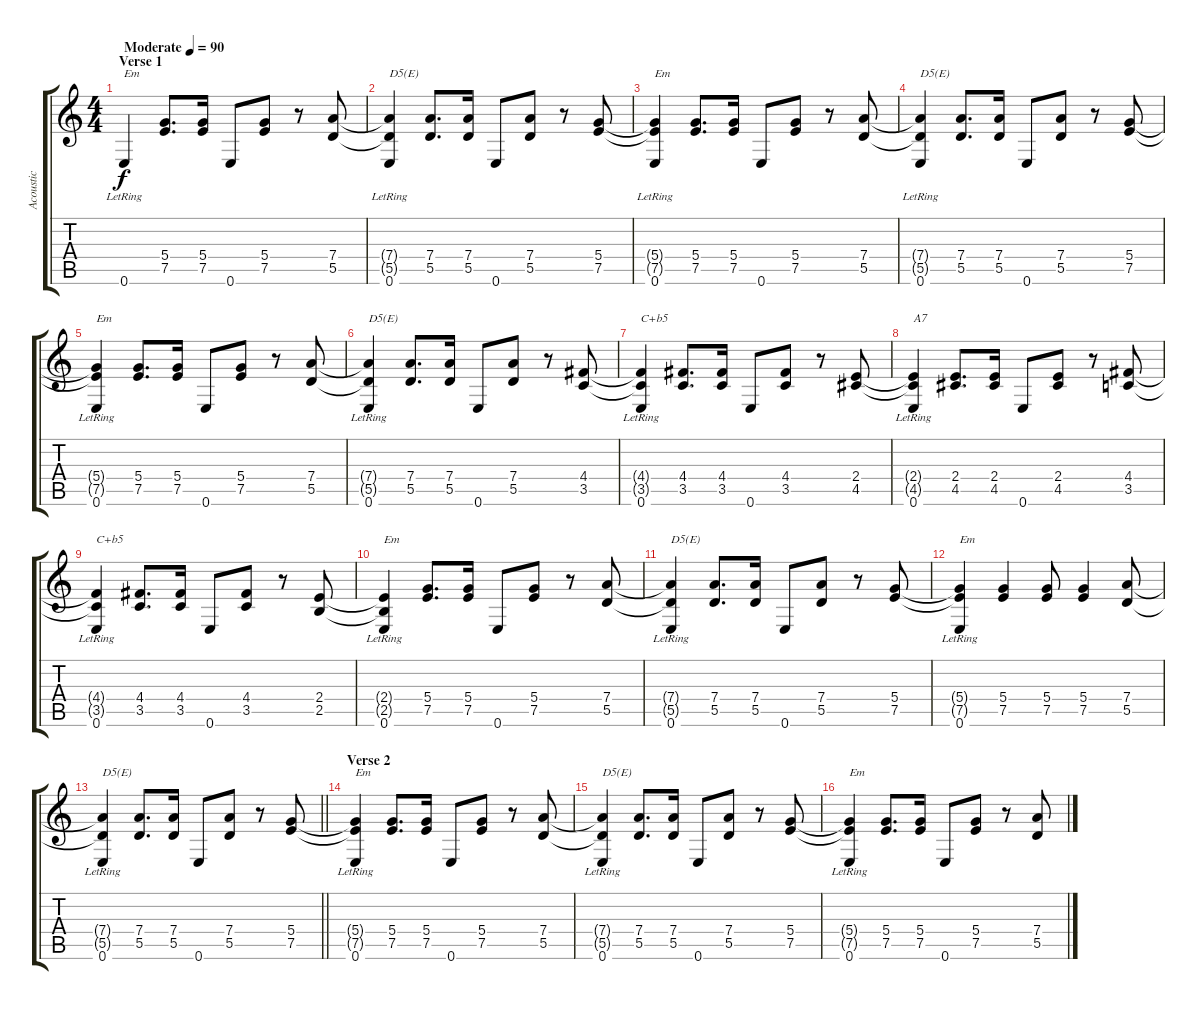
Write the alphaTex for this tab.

\track ("Acoustic" "Acoustic") {instrument acousticguitarsteel}
\staff {score tabs}
\tuning (E4 B3 G3 D3 A2 E2) {hide}
\ts (4 4)
\section ("" "Verse 1")
\tempo (90 "Moderate")
\clef g2
\ks c
0.6{lr}.4{txt "Em" dy f instrument acousticguitarsteel} (5.4 7.5).8{d} (5.4 7.5).16 0.6.8 (5.4 7.5).8 r.8 (7.4 5.5).8 |
(7.4{t} 5.5{t} 0.6{lr}).4{txt "D5(E)"} (7.4 5.5).8{d} (7.4 5.5).16 0.6.8 (7.4 5.5).8 r.8 (5.4 7.5).8 |
(5.4{t} 7.5{t} 0.6{lr}).4{txt "Em"} (5.4 7.5).8{d} (5.4 7.5).16 0.6.8 (5.4 7.5).8 r.8 (7.4 5.5).8 |
(7.4{t} 5.5{t} 0.6{lr}).4{txt "D5(E)"} (7.4 5.5).8{d} (7.4 5.5).16 0.6.8 (7.4 5.5).8 r.8 (5.4 7.5).8 |
(5.4{t} 7.5{t} 0.6{lr}).4{txt "Em"} (5.4 7.5).8{d} (5.4 7.5).16 0.6.8 (5.4 7.5).8 r.8 (7.4 5.5).8 |
(7.4{t} 5.5{t} 0.6{lr}).4{txt "D5(E)"} (7.4 5.5).8{d} (7.4 5.5).16 0.6.8 (7.4 5.5).8 r.8 (4.4 3.5).8 |
(4.4{t} 3.5{t} 0.6{lr}).4{txt "C+b5"} (4.4 3.5).8{d} (4.4 3.5).16 0.6.8 (4.4 3.5).8 r.8 (2.4 4.5).8 |
(2.4{t} 4.5{t} 0.6{lr}).4{txt "A7"} (2.4 4.5).8{d} (2.4 4.5).16 0.6.8 (2.4 4.5).8 r.8 (4.4 3.5).8 |
(4.4{t} 3.5{t} 0.6{lr}).4{txt "C+b5"} (4.4 3.5).8{d} (4.4 3.5).16 0.6.8 (4.4 3.5).8 r.8 (2.4 2.5).8 |
(2.4{t} 2.5{t} 0.6{lr}).4{txt "Em"} (5.4 7.5).8{d} (5.4 7.5).16 0.6.8 (5.4 7.5).8 r.8 (7.4 5.5).8 |
(7.4{t} 5.5{t} 0.6{lr}).4{txt "D5(E)"} (7.4 5.5).8{d} (7.4 5.5).16 0.6.8 (7.4 5.5).8 r.8 (5.4 7.5).8 |
(5.4{t} 7.5{t} 0.6{lr}).4{txt "Em"} (5.4 7.5).4 (5.4 7.5).8 (5.4 7.5).4 (7.4 5.5).8 |
\barLineRight lightlight
(7.4{t} 5.5{t} 0.6{lr}).4{txt "D5(E)"} (7.4 5.5).8{d} (7.4 5.5).16 0.6.8 (7.4 5.5).8 r.8 (5.4 7.5).8 |
\section ("" "Verse 2")
(5.4{t} 7.5{t} 0.6{lr}).4{txt "Em"} (5.4 7.5).8{d} (5.4 7.5).16 0.6.8 (5.4 7.5).8 r.8 (7.4 5.5).8 |
(7.4{t} 5.5{t} 0.6{lr}).4{txt "D5(E)"} (7.4 5.5).8{d} (7.4 5.5).16 0.6.8 (7.4 5.5).8 r.8 (5.4 7.5).8 |
(5.4{t} 7.5{t} 0.6{lr}).4{txt "Em"} (5.4 7.5).8{d} (5.4 7.5).16 0.6.8 (5.4 7.5).8 r.8 (7.4 5.5).8
